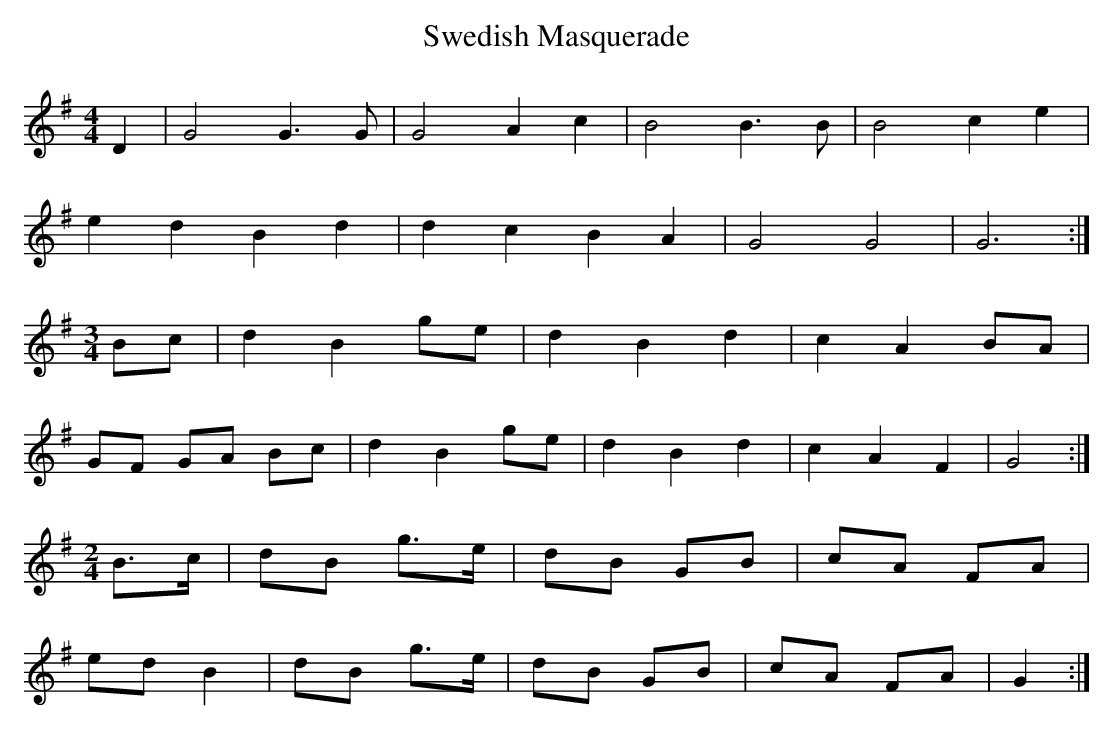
X:1
T:Swedish Masquerade
M:4/4
L:1/4
K:G
D|G2 G>G|G2 Ac|B2 B>B|B2 ce|
ed Bd|dc BA|G2 G2|G3:|
[M:3/4] [L:1/4] B/c/|dB g/e/|dBd|cAB/A/|
G/F/ G/A/ B/c/|dB g/e/|dBd|cAF|G2:|
[M:2/4] [L:1/8] B>c|dB g>e|dB GB|cA FA|
ed B2|dB g>e|dB GB|cA FA|G2:|
